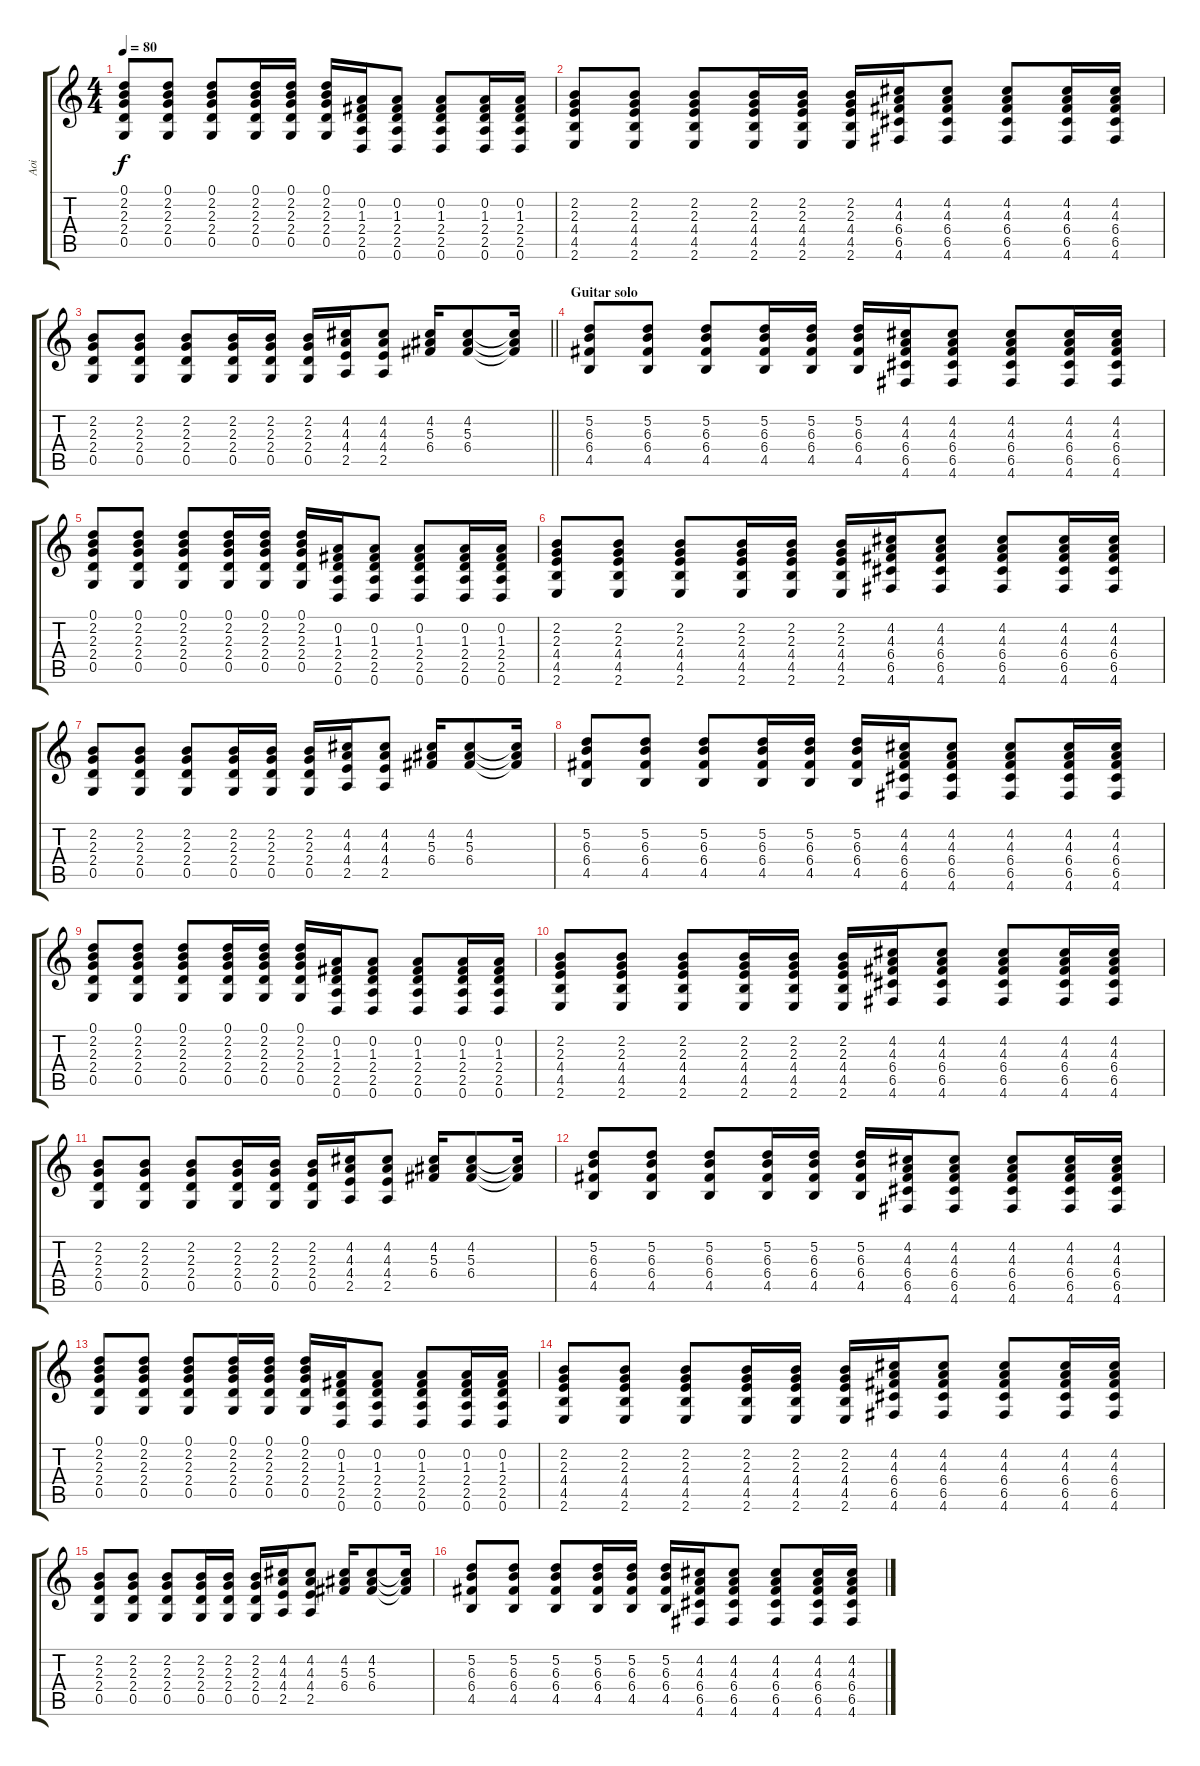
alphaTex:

\track ("Aoi" "Aoi") {instrument overdrivenguitar}
\staff {score tabs}
\tuning (D4 A3 F3 C3 G2 D2) {hide}
\ts (4 4)
\tempo 80
\clef g2
\ks c
(0.1 2.2 2.3 2.4 0.5).8{dy f} (0.1 2.2 2.3 2.4 0.5).8 (0.1 2.2 2.3 2.4 0.5).8 (0.1 2.2 2.3 2.4 0.5).16 (0.1 2.2 2.3 2.4 0.5).16 (0.1 2.2 2.3 2.4 0.5).16 (0.2 1.3 2.4 2.5 0.6).16 (0.2 1.3 2.4 2.5 0.6).8 (0.2 1.3 2.4 2.5 0.6).8 (0.2 1.3 2.4 2.5 0.6).16 (0.2 1.3 2.4 2.5 0.6).16 |
(2.2 2.3 4.4 4.5 2.6).8 (2.2 2.3 4.4 4.5 2.6).8 (2.2 2.3 4.4 4.5 2.6).8 (2.2 2.3 4.4 4.5 2.6).16 (2.2 2.3 4.4 4.5 2.6).16 (2.2 2.3 4.4 4.5 2.6).16 (4.2 4.3 6.4 6.5 4.6).16 (4.2 4.3 6.4 6.5 4.6).8 (4.2 4.3 6.4 6.5 4.6).8 (4.2 4.3 6.4 6.5 4.6).16 (4.2 4.3 6.4 6.5 4.6).16 |
\barLineRight lightlight
(2.2 2.3 2.4 0.5).8 (2.2 2.3 2.4 0.5).8 (2.2 2.3 2.4 0.5).8 (2.2 2.3 2.4 0.5).16 (2.2 2.3 2.4 0.5).16 (2.2 2.3 2.4 0.5).16 (4.2 4.3 4.4 2.5).16 (4.2 4.3 4.4 2.5).8 (4.2 5.3 6.4).16 (4.2 5.3 6.4).8 (4.2{t} 5.3{t} 6.4{t}).16 |
\section ("" "Guitar solo")
(5.2 6.3 6.4 4.5).8 (5.2 6.3 6.4 4.5).8 (5.2 6.3 6.4 4.5).8 (5.2 6.3 6.4 4.5).16 (5.2 6.3 6.4 4.5).16 (5.2 6.3 6.4 4.5).16 (4.2 4.3 6.4 6.5 4.6).16 (4.2 4.3 6.4 6.5 4.6).8 (4.2 4.3 6.4 6.5 4.6).8 (4.2 4.3 6.4 6.5 4.6).16 (4.2 4.3 6.4 6.5 4.6).16 |
(0.1 2.2 2.3 2.4 0.5).8 (0.1 2.2 2.3 2.4 0.5).8 (0.1 2.2 2.3 2.4 0.5).8 (0.1 2.2 2.3 2.4 0.5).16 (0.1 2.2 2.3 2.4 0.5).16 (0.1 2.2 2.3 2.4 0.5).16 (0.2 1.3 2.4 2.5 0.6).16 (0.2 1.3 2.4 2.5 0.6).8 (0.2 1.3 2.4 2.5 0.6).8 (0.2 1.3 2.4 2.5 0.6).16 (0.2 1.3 2.4 2.5 0.6).16 |
(2.2 2.3 4.4 4.5 2.6).8 (2.2 2.3 4.4 4.5 2.6).8 (2.2 2.3 4.4 4.5 2.6).8 (2.2 2.3 4.4 4.5 2.6).16 (2.2 2.3 4.4 4.5 2.6).16 (2.2 2.3 4.4 4.5 2.6).16 (4.2 4.3 6.4 6.5 4.6).16 (4.2 4.3 6.4 6.5 4.6).8 (4.2 4.3 6.4 6.5 4.6).8 (4.2 4.3 6.4 6.5 4.6).16 (4.2 4.3 6.4 6.5 4.6).16 |
(2.2 2.3 2.4 0.5).8 (2.2 2.3 2.4 0.5).8 (2.2 2.3 2.4 0.5).8 (2.2 2.3 2.4 0.5).16 (2.2 2.3 2.4 0.5).16 (2.2 2.3 2.4 0.5).16 (4.2 4.3 4.4 2.5).16 (4.2 4.3 4.4 2.5).8 (4.2 5.3 6.4).16 (4.2 5.3 6.4).8 (4.2{t} 5.3{t} 6.4{t}).16 |
(5.2 6.3 6.4 4.5).8 (5.2 6.3 6.4 4.5).8 (5.2 6.3 6.4 4.5).8 (5.2 6.3 6.4 4.5).16 (5.2 6.3 6.4 4.5).16 (5.2 6.3 6.4 4.5).16 (4.2 4.3 6.4 6.5 4.6).16 (4.2 4.3 6.4 6.5 4.6).8 (4.2 4.3 6.4 6.5 4.6).8 (4.2 4.3 6.4 6.5 4.6).16 (4.2 4.3 6.4 6.5 4.6).16 |
(0.1 2.2 2.3 2.4 0.5).8 (0.1 2.2 2.3 2.4 0.5).8 (0.1 2.2 2.3 2.4 0.5).8 (0.1 2.2 2.3 2.4 0.5).16 (0.1 2.2 2.3 2.4 0.5).16 (0.1 2.2 2.3 2.4 0.5).16 (0.2 1.3 2.4 2.5 0.6).16 (0.2 1.3 2.4 2.5 0.6).8 (0.2 1.3 2.4 2.5 0.6).8 (0.2 1.3 2.4 2.5 0.6).16 (0.2 1.3 2.4 2.5 0.6).16 |
(2.2 2.3 4.4 4.5 2.6).8 (2.2 2.3 4.4 4.5 2.6).8 (2.2 2.3 4.4 4.5 2.6).8 (2.2 2.3 4.4 4.5 2.6).16 (2.2 2.3 4.4 4.5 2.6).16 (2.2 2.3 4.4 4.5 2.6).16 (4.2 4.3 6.4 6.5 4.6).16 (4.2 4.3 6.4 6.5 4.6).8 (4.2 4.3 6.4 6.5 4.6).8 (4.2 4.3 6.4 6.5 4.6).16 (4.2 4.3 6.4 6.5 4.6).16 |
(2.2 2.3 2.4 0.5).8 (2.2 2.3 2.4 0.5).8 (2.2 2.3 2.4 0.5).8 (2.2 2.3 2.4 0.5).16 (2.2 2.3 2.4 0.5).16 (2.2 2.3 2.4 0.5).16 (4.2 4.3 4.4 2.5).16 (4.2 4.3 4.4 2.5).8 (4.2 5.3 6.4).16 (4.2 5.3 6.4).8 (4.2{t} 5.3{t} 6.4{t}).16 |
(5.2 6.3 6.4 4.5).8 (5.2 6.3 6.4 4.5).8 (5.2 6.3 6.4 4.5).8 (5.2 6.3 6.4 4.5).16 (5.2 6.3 6.4 4.5).16 (5.2 6.3 6.4 4.5).16 (4.2 4.3 6.4 6.5 4.6).16 (4.2 4.3 6.4 6.5 4.6).8 (4.2 4.3 6.4 6.5 4.6).8 (4.2 4.3 6.4 6.5 4.6).16 (4.2 4.3 6.4 6.5 4.6).16 |
(0.1 2.2 2.3 2.4 0.5).8 (0.1 2.2 2.3 2.4 0.5).8 (0.1 2.2 2.3 2.4 0.5).8 (0.1 2.2 2.3 2.4 0.5).16 (0.1 2.2 2.3 2.4 0.5).16 (0.1 2.2 2.3 2.4 0.5).16 (0.2 1.3 2.4 2.5 0.6).16 (0.2 1.3 2.4 2.5 0.6).8 (0.2 1.3 2.4 2.5 0.6).8 (0.2 1.3 2.4 2.5 0.6).16 (0.2 1.3 2.4 2.5 0.6).16 |
(2.2 2.3 4.4 4.5 2.6).8 (2.2 2.3 4.4 4.5 2.6).8 (2.2 2.3 4.4 4.5 2.6).8 (2.2 2.3 4.4 4.5 2.6).16 (2.2 2.3 4.4 4.5 2.6).16 (2.2 2.3 4.4 4.5 2.6).16 (4.2 4.3 6.4 6.5 4.6).16 (4.2 4.3 6.4 6.5 4.6).8 (4.2 4.3 6.4 6.5 4.6).8 (4.2 4.3 6.4 6.5 4.6).16 (4.2 4.3 6.4 6.5 4.6).16 |
(2.2 2.3 2.4 0.5).8 (2.2 2.3 2.4 0.5).8 (2.2 2.3 2.4 0.5).8 (2.2 2.3 2.4 0.5).16 (2.2 2.3 2.4 0.5).16 (2.2 2.3 2.4 0.5).16 (4.2 4.3 4.4 2.5).16 (4.2 4.3 4.4 2.5).8 (4.2 5.3 6.4).16 (4.2 5.3 6.4).8 (4.2{t} 5.3{t} 6.4{t}).16 |
(5.2 6.3 6.4 4.5).8 (5.2 6.3 6.4 4.5).8 (5.2 6.3 6.4 4.5).8 (5.2 6.3 6.4 4.5).16 (5.2 6.3 6.4 4.5).16 (5.2 6.3 6.4 4.5).16 (4.2 4.3 6.4 6.5 4.6).16 (4.2 4.3 6.4 6.5 4.6).8 (4.2 4.3 6.4 6.5 4.6).8 (4.2 4.3 6.4 6.5 4.6).16 (4.2 4.3 6.4 6.5 4.6).16
